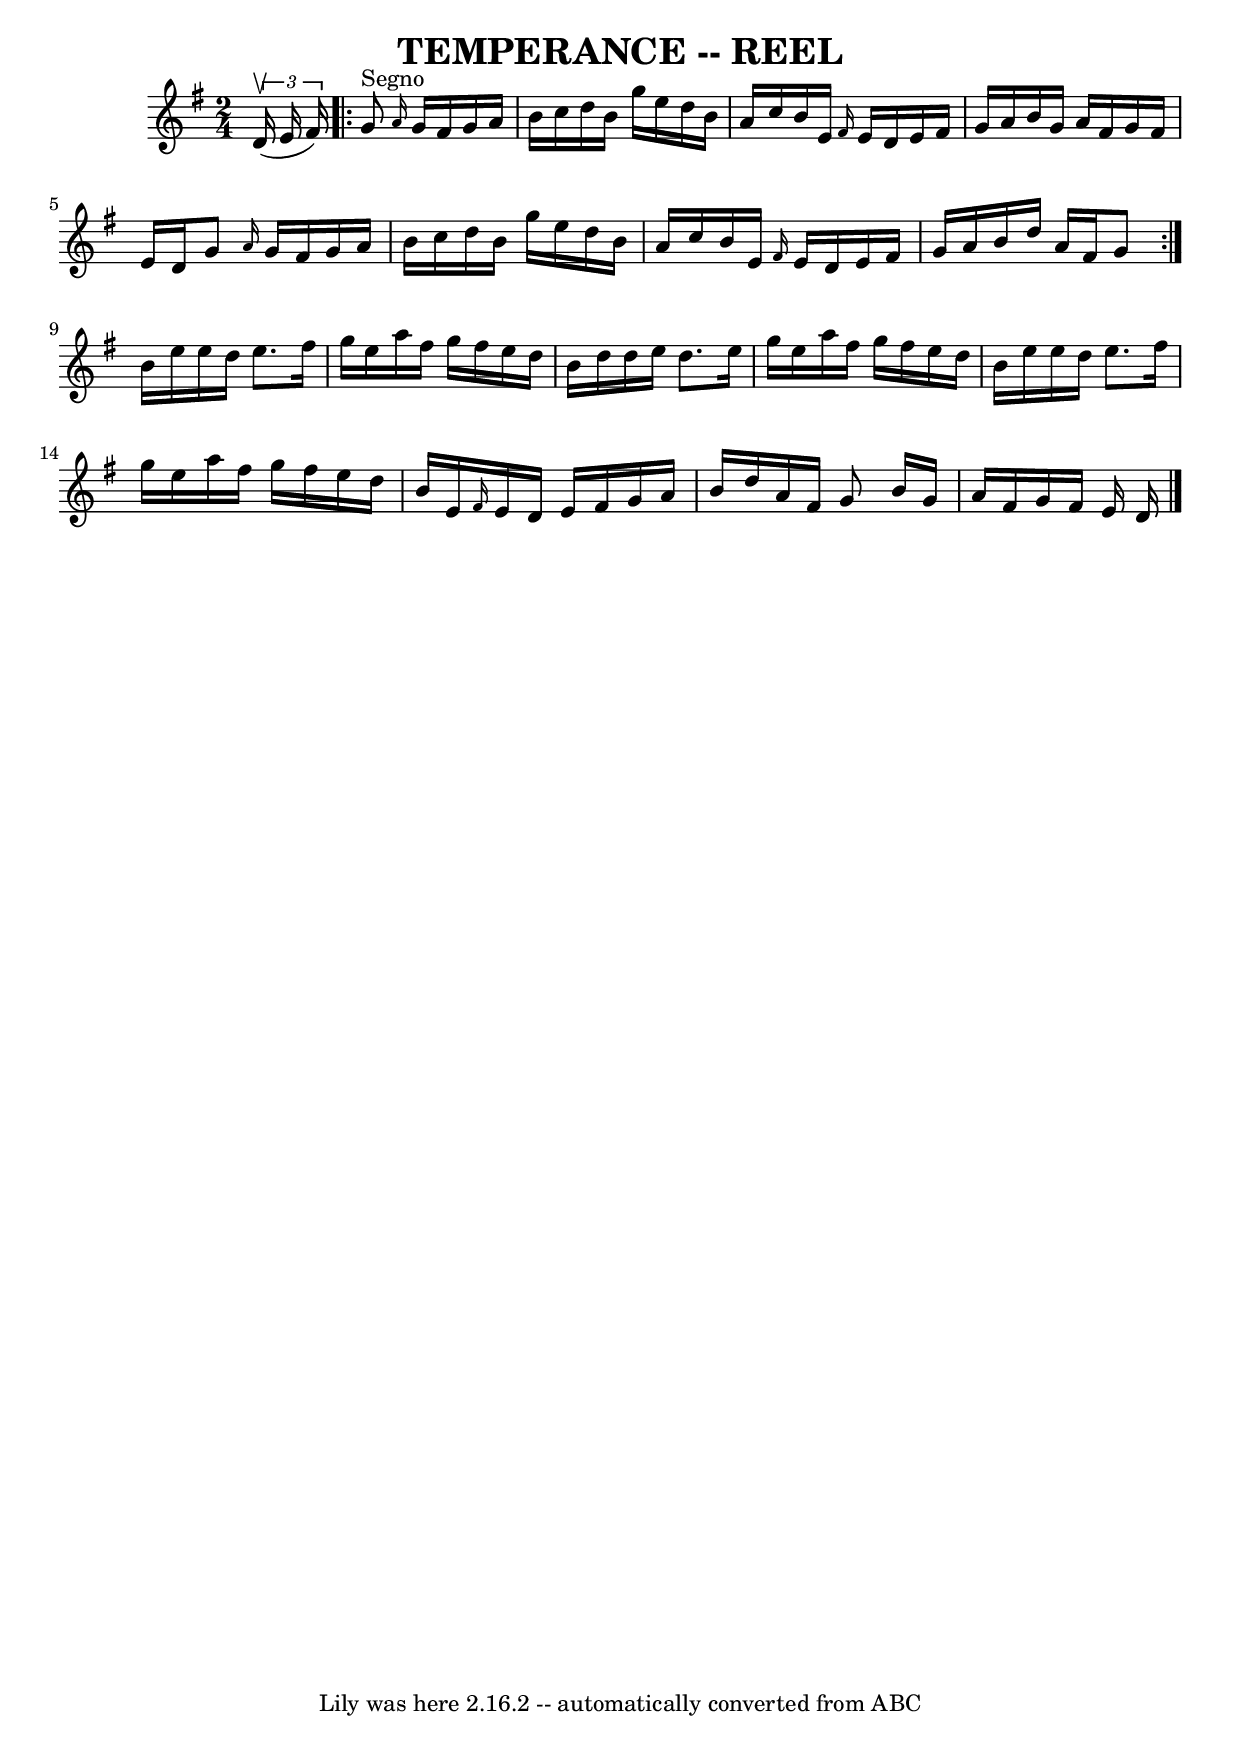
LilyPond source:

\version "2.7.40"
\include "Mammoth.ily"
\header {
	%% book = "Ryan's Mammoth Collection of Fiddle Tunes"
	crossRefNumber = "1"
	footnotes = ""
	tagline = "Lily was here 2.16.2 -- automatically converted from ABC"
	title = "TEMPERANCE -- REEL"
}
voicedefault =  {


\time 2/4 \key g \major   \times 2/3 { d'16 (^\upbow e'16 fis'16) }   
      \repeat volta 2 { g'8^"Segno" \grace { a'16  } g'16 fis'16    
g'16 a'16 b'16 c''16    |
 d''16 b'16 g''16 e''16    
d''16 b'16 a'16 c''16    |
 b'16 e'16  \grace { fis'16  
} e'16 d'16 e'16 fis'16 g'16 a'16    |
 b'16 g'16   
 a'16 fis'16 g'16 fis'16 e'16 d'16    |
     |
   
g'8  \grace { a'16  } g'16 fis'16 g'16 a'16 b'16 c''16    
|
 d''16 b'16 g''16 e''16 d''16 b'16 a'16 c''16    
|
 b'16 e'16  \grace { fis'16  } e'16 d'16 e'16 fis'16 
 g'16 a'16    |
 b'16 d''16 a'16 fis'16 g'8    }       
|
 b'16 e''16 e''16 d''16 e''8. fis''16    |
   
g''16 e''16 a''16 fis''16 g''16 fis''16 e''16 d''16    
|
 b'16 d''16 d''16 e''16 d''8. e''16    |
   
g''16 e''16 a''16 fis''16 g''16 fis''16 e''16 d''16    
|
     |
 b'16 e''16 e''16 d''16 e''8. fis''16    
|
 g''16 e''16 a''16 fis''16 g''16 fis''16 e''16    
d''16    |
 b'16 e'16  \grace { fis'16  } e'16 d'16 e'16  
 fis'16 g'16 a'16    |
 b'16 d''16 a'16 fis'16 g'8   
 \bar ":|" b'16 g'16 a'16 fis'16 g'16 fis'16 e'16 d'16   
 <<   \bar "|."  >>   
}

\score{
    <<

	\context Staff="default"
	{
	    \voicedefault 
	}

    >>
	\layout {
	}
	\midi {}
}
